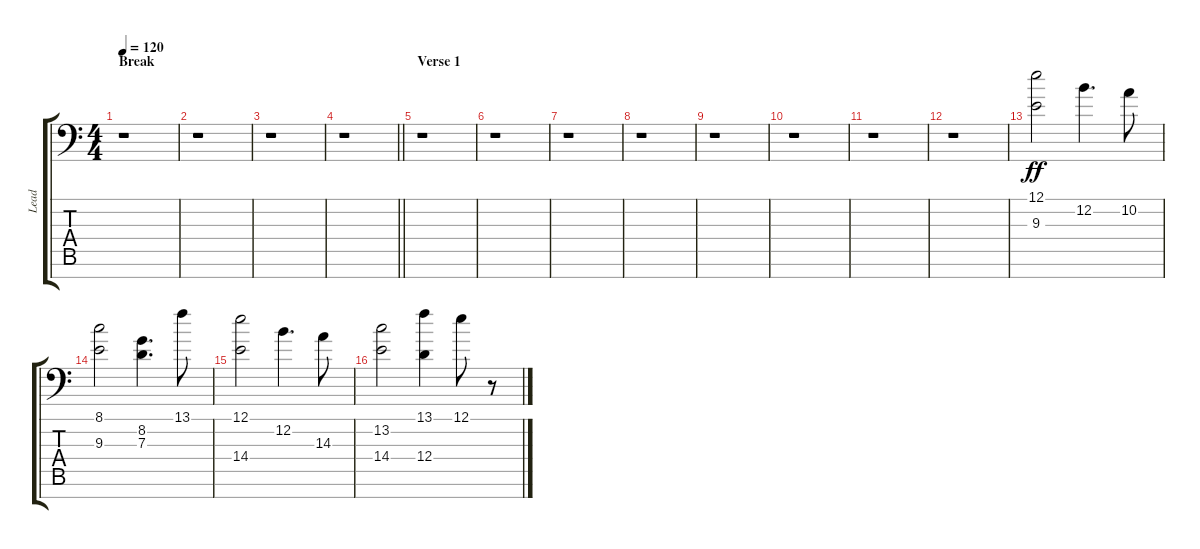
\track ("Lead" "Lead") {instrument lead2sawtooth}
\staff {score tabs}
\tuning (E4 B3 G3 D3 A2 E2 C-1) {hide}
\ts (4 4)
\section ("" "Break")
\tempo 120
\clef f4
\ks c
r.1{dy ff} |
r.1 |
r.1 |
\barLineRight lightlight
r.1 |
\section ("" "Verse 1")
r.1 |
r.1 |
r.1 |
r.1 |
r.1 |
r.1 |
r.1 |
r.1 |
(12.1 9.3).2 12.2.4{d} 10.2.8 |
(8.1 9.3).2 (8.2 7.3).4{d} 13.1.8 |
(12.1 14.4).2 12.2.4{d} 14.3.8 |
(13.2 14.4).2 (13.1 12.4).4 12.1.8 r.8
